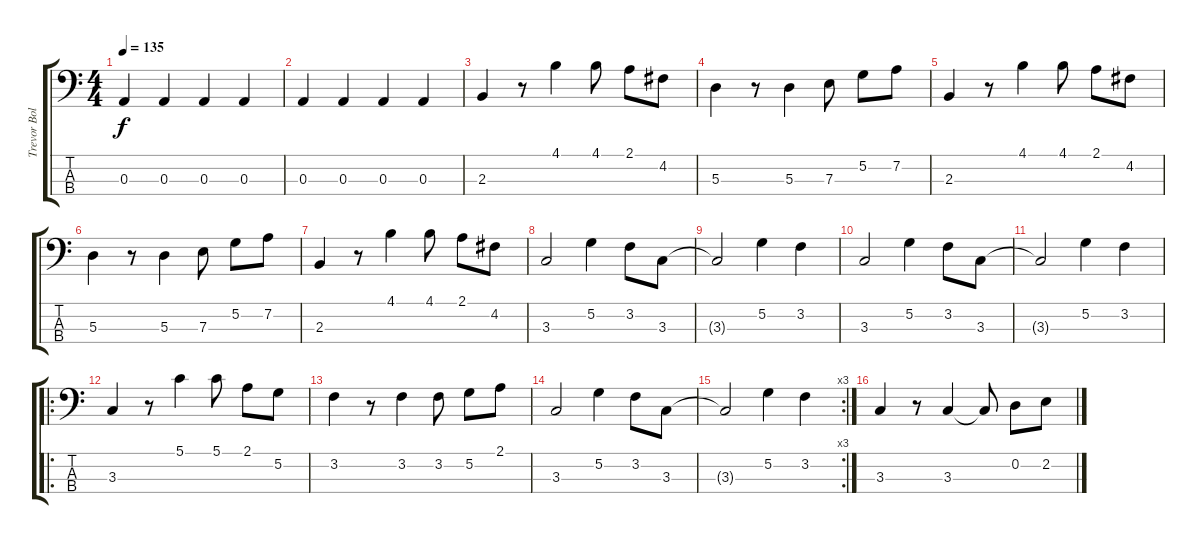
\track ("Trevor Bolder - Bass" "Trevor Bol") {instrument electricbassfinger}
\staff {score tabs}
\tuning (G2 D2 A1 E1) {hide}
\ts (4 4)
\tempo 135
\clef f4
\ks c
0.3.4{dy f} 0.3.4 0.3.4 0.3.4 |
0.3.4 0.3.4 0.3.4 0.3.4 |
2.3.4 r.8 4.1.4 4.1.8 2.1.8 4.2.8 |
5.3.4 r.8 5.3.4 7.3.8 5.2.8 7.2.8 |
2.3.4 r.8 4.1.4 4.1.8 2.1.8 4.2.8 |
5.3.4 r.8 5.3.4 7.3.8 5.2.8 7.2.8 |
2.3.4 r.8 4.1.4 4.1.8 2.1.8 4.2.8 |
3.3.2 5.2.4 3.2.8 3.3.8 |
3.3{t}.2 5.2.4 3.2.4 |
3.3.2 5.2.4 3.2.8 3.3.8 |
3.3{t}.2 5.2.4 3.2.4 |
\ro
3.3.4 r.8 5.1.4 5.1.8 2.1.8 5.2.8 |
3.2.4 r.8 3.2.4 3.2.8 5.2.8 2.1.8 |
3.3.2 5.2.4 3.2.8 3.3.8 |
\rc 3
3.3{t}.2 5.2.4 3.2.4 |
3.3.4 r.8 3.3.4 3.3{t}.8 0.2.8 2.2.8
